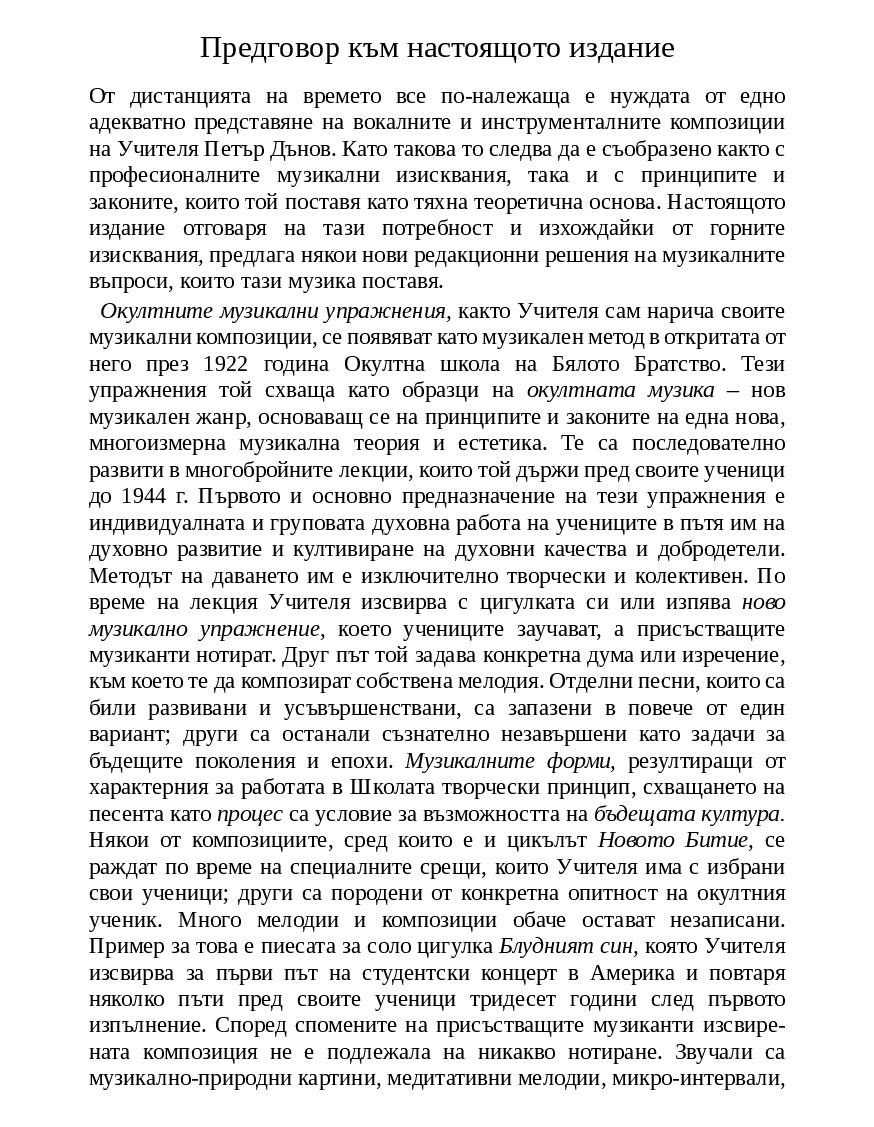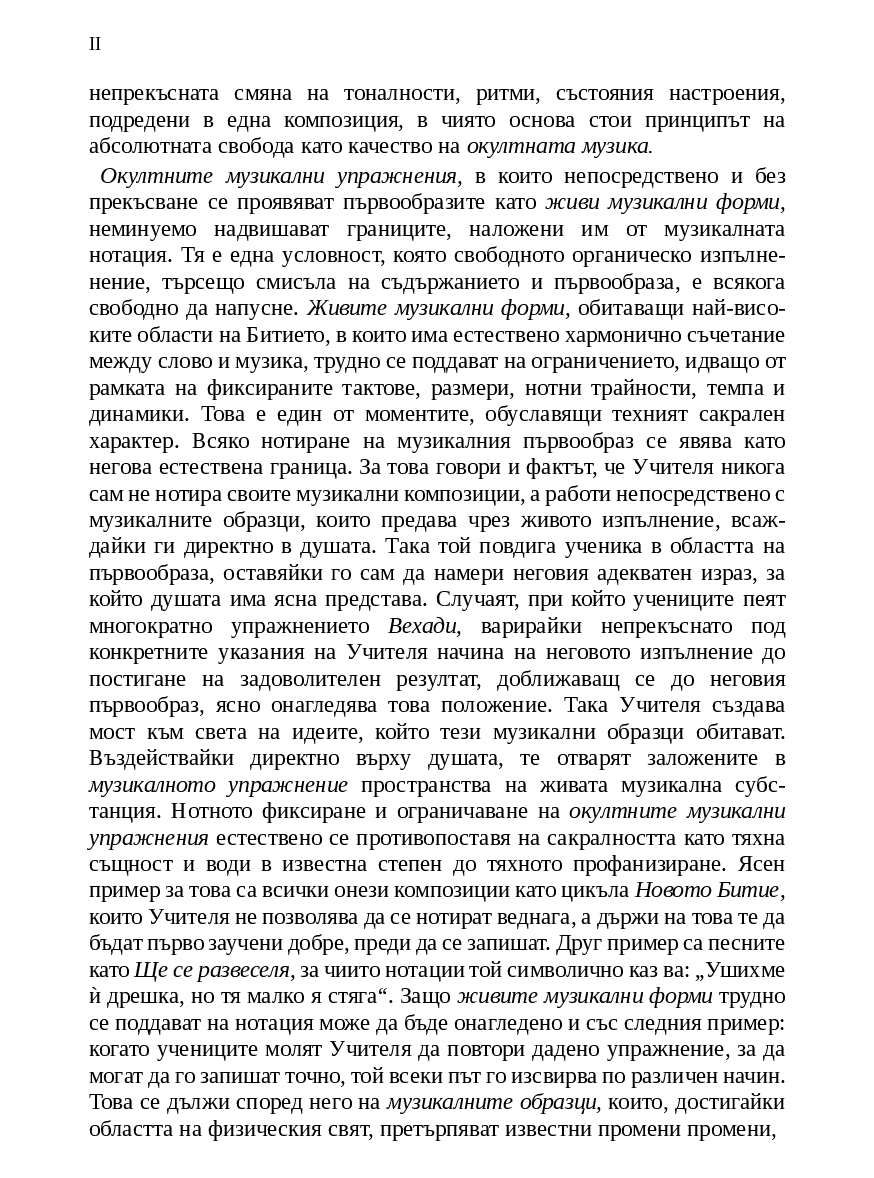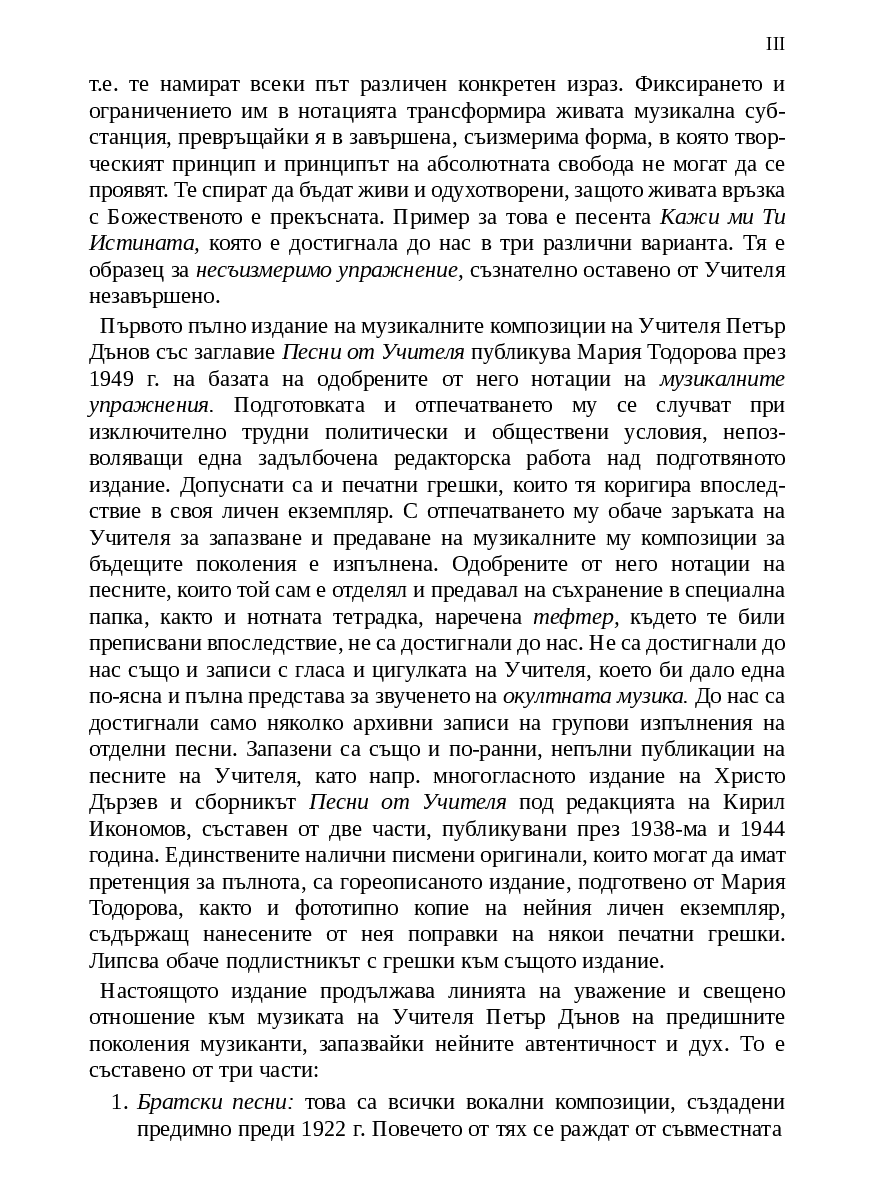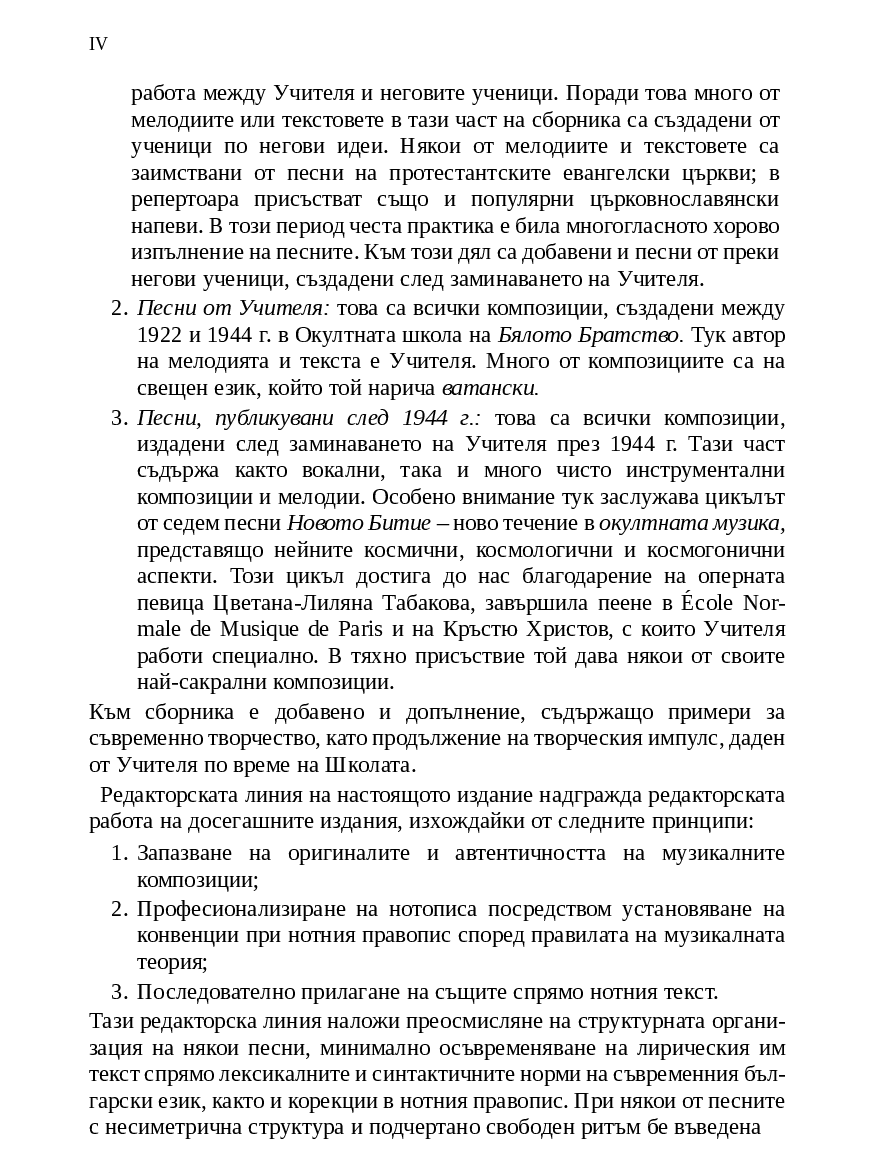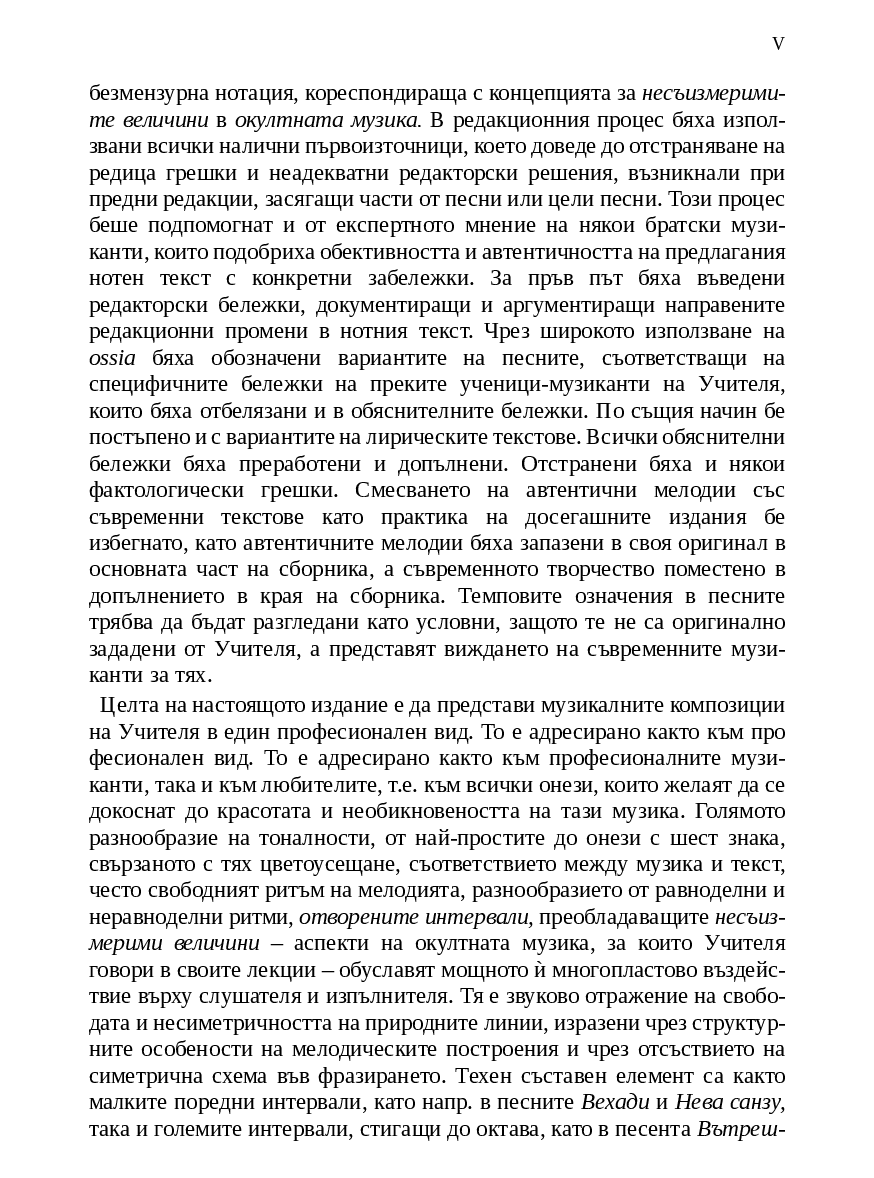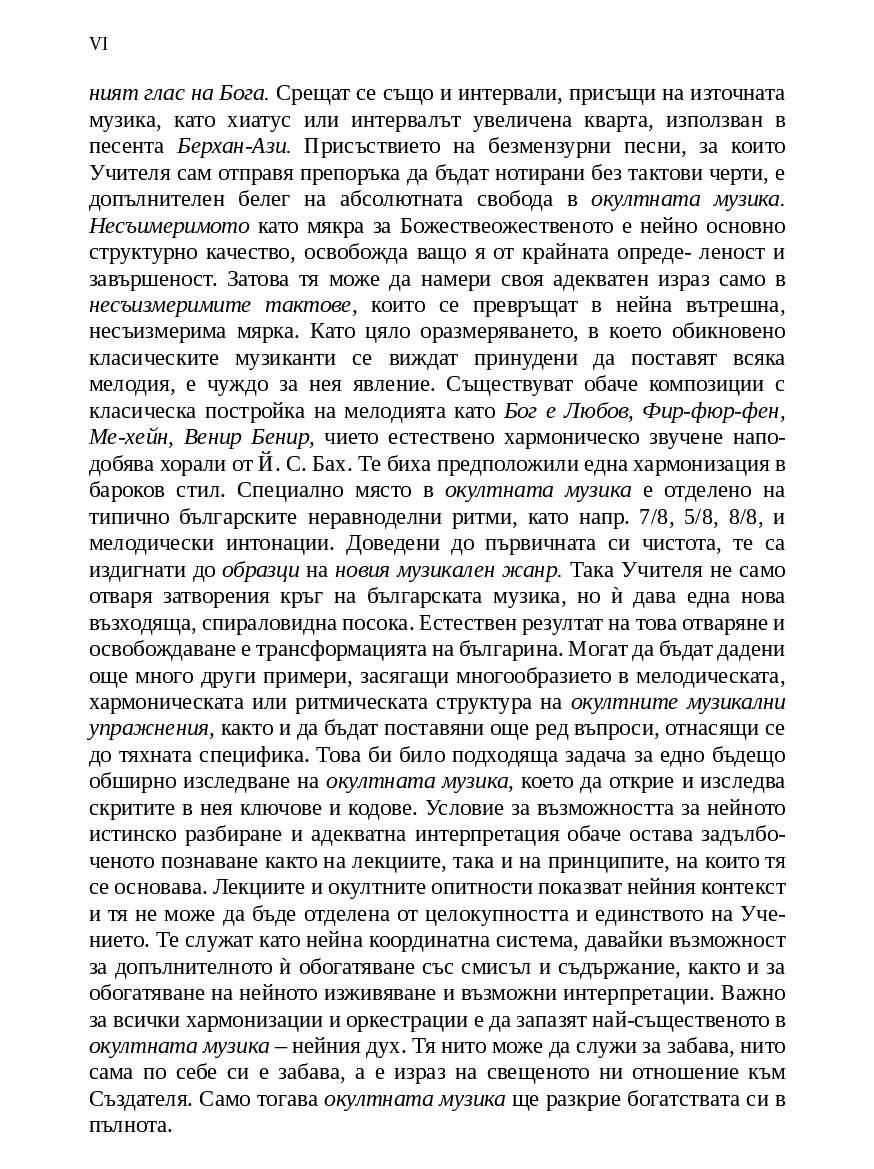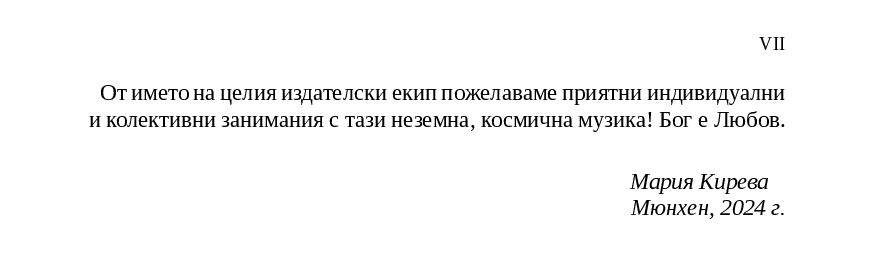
\version "2.24.4"

% include paper part and global functions
\include "include/globals.ily"

\bookpart {
  \paper {
    print-all-headers = ##t
    print-page-number = ##t
    print-first-page-number = ##f
    page-number-type = #'roman-upper


    % put page numbers on the bottom
    oddHeaderMarkup = \markup {

      \fill-line {
        """"
        \if \should-print-page-number  \abs-fontsize #9 {
          \fromproperty #'page:page-number-string

        }
      }
    }
    evenHeaderMarkup = \markup {

      \fill-line {
        \if \should-print-page-number \abs-fontsize #9 {
          \fromproperty #'page:page-number-string
          ""
        }
      }
    }

    oddFooterMarkup = \markup ""

    evenFooterMarkup = ""
    left-margin = 1.5\cm
    right-margin = 1.5\cm
    top-margin = 1\cm
    bottom-margin = 1.2\cm
    ragged-bottom = ##t % do not spread the staves to fill the whole vertical space
    top-markup-spacing.basic-distance = 8\mm
    top-system-spacing.basic-distance = 10\mm

    % change distance between staves
    system-system-spacing =
    #'((basic-distance . 16)
       (minimum-distance . 6)
       (padding . 1)
       (stretchability . 12))
  }

  \tocItem \markup "Предговор към настоящото издание"
  \markup \abs-fontsize #15  { \fill-line {"Предговор към настоящото издание"} }

  \markup \abs-fontsize #11 {
    \vspace #1.5 \override #'(baseline-skip . 3.4)
    \justify {


      От дистанцията на времето все по-належаща е нуждата от едно адекватно представяне на вокалните и инструменталните композиции на Учителя Петър Дънов. Като такова то следва да е съобразено както с професионалните музикални изисквания, така и с принципите и законите, които той поставя като тяхна теоретична основа. Настоящото издание отговаря на тази потребност и изхождайки от горните изисквания, предлага някои нови редакционни решения на музикалните въпроси, които тази музика поставя.



    }
  }

  \markup \abs-fontsize #11 {
    \vspace #0.9  \override #'(baseline-skip . 3.4)
    \justify {
      \hspace #1.5
      \italic {Окултните} \italic {музикални} \italic {упражнения,} както Учителя сам нарича своите музикални композиции, се появяват като музикален метод в откритата от него през 1922 година Окултна школа на Бялото Братство. Тези упражнения той схваща като образци на \italic {окултната} \italic {музика} – нов музикален жанр, основаващ се на принципите и законите на една нова, многоизмерна музикална теория и естетика. Те са последователно развити в многобройните лекции, които той държи пред своите ученици до 1944 г. Първото и основно предназначение на тези упражнения е индивидуалната и груповата духовна работа на учениците в пътя им на духовно развитие и култивиране на духовни качества и добродетели. Методът на даването им е изключително творчески и колективен. По време на лекция Учителя изсвирва с цигулката си или изпява \italic {ново} \italic {музикално} \italic {упражнение,} което учениците заучават, а присъстващите музиканти нотират. Друг път той задава конкретна дума или  изречение, към което те да композират собствена мелодия. Отделни песни, които са били развивани и усъвършенствани, са запазени в повече от един вариант; други са останали съзнателно незавършени като задачи за бъдещите поколения и епохи.  \italic {Музикалните} \italic {форми,} резултиращи от характерния за работата в Школата творчески принцип, схващането на песента като \italic {процес} са условие за възможността на \italic {бъдещата} \italic {култура.} Някои от композициите, сред които е и цикълът \italic {Новото} \italic {Битие,} се раждат по време на специалните срещи, които Учителя има с избрани свои ученици; други са породени от конкретна опитност на окултния ученик. Много мелодии и композиции обаче остават незаписани. Пример за това е пиесата за соло цигулка \italic {Блудният} \italic {син,} която Учителя изсвирва за първи път на студентски концерт в Америка и повтаря няколко пъти пред своите ученици тридесет години след първото изпълнение. Според спомените на присъстващите музиканти изсвире- ната композиция не е подлежала на никакво нотиране. Звучали са музикално-природни картини, медитативни мелодии, микро-интервали,


    }
  }

  \markup \abs-fontsize #11 {
    \override #'(baseline-skip . 3.4)
    \justify {

      непрекъсната смяна на тоналности, ритми, състояния настроения, подредени в една композиция, в чиято основа стои принципът на абсолютната свобода като качество на \italic{окултната} \italic {музика.}

    }
  }

  \markup \abs-fontsize #11 {
    \vspace #0.9  \override #'(baseline-skip . 3.4)
    \justify {
      \hspace #1.5

      \italic{Окултните} \italic{музикални} \italic{упражнения,} в които непосредствено и без прекъсване се проявяват първообразите като \italic{живи} \italic{музикални} \italic{форми,} неминуемо надвишават границите, наложени им от музикалната нотация. Тя е една условност, която свободното органическо изпълне- нение, търсещо смисъла на съдържанието и първообраза, е всякога свободно да напусне.  \italic{Живите} \italic{музикални} \italic{форми,} обитаващи най-висо- ките области на Битието, в които има естествено хармонично съчетание между слово и музика, трудно се поддават на ограничението, идващо от рамката на фиксираните тактове, размери, нотни трайности, темпа и динамики. Това е един от моментите, обуславящи техният сакрален характер. Всяко нотиране на музикалния първообраз се явява като негова естествена граница. За това говори и фактът, че Учителя никога сам не нотира своите музикални композиции, а работи непосредствено с  музикалните образци, които предава чрез живото изпълнение, всаж- дайки ги директно в душата. Така той  повдига ученика в областта на първообраза, оставяйки го сам да намери неговия адекватен израз, за който душата има ясна представа. Случаят, при който учениците пеят многократно упражнението \italic{Вехади,} варирайки непрекъснато под конкретните указания на Учителя начина на неговото изпълнение до постигане на задоволителен резултат, доближаващ се до неговия първообраз, ясно онагледява това положение. Така Учителя създава мост към света на идеите, който тези музикални образци обитават. Въздействайки директно върху душата, те отварят заложените в \italic{музикалното} \italic{упражнение} пространства на живата музикална субс- танция. Нотното фиксиране и ограничаване на \italic{окултните} \italic{музикални} \italic{упражнения} естествено се противопоставя на сакралността като тяхна същност и води в известна степен до тяхното профанизиране. Ясен пример за това са всички онези композиции като цикъла \italic{Новото} \italic{Битие,} които Учителя не позволява да се нотират веднага, а държи на това те да бъдат първо заучени добре, преди да се запишат. Друг пример са песните като \italic{Ще} \italic{се }\italic{развеселя,} за чиито нотации той символично каз ва: „Ушихме ѝ дрешка, но тя малко я стяга“. Защо \italic{живите} \italic{музикални} \italic{форми} трудно се поддават на нотация може да бъде онагледено и със следния пример: когато учениците молят Учителя да повтори дадено упражнение, за да могат да го запишат точно, той всеки път го изсвирвa по различен начин. Това се дължи според него на  \italic{музикалните} \italic{образци,} които, достигайки областта на физическия свят, претърпяват известни промени промени,

    }
  }

  \markup \abs-fontsize #11 {
    \override #'(baseline-skip . 3.4)
    \justify {
      т.е. те намират всеки път различен конкретен израз. Фиксирането и ограничението им в нотацията трансформира живата музикална суб- станция, превръщайки я в завършена, съизмерима форма, в която твор- ческият принцип и принципът на абсолютната свобода не могат да се проявят. Те спират да бъдат живи и одухотворени, защото живата връзка с Божественото е прекъсната. Пример за това е песента \italic{Кажи} \italic{ми} \italic{Ти} \italic{Истината,} която е достигнала до нас в три различни варианта. Тя е образец за \italic{несъизмеримо упражнение,} съзнателно оставено от Учителя незавършено.
    }
  }

  \markup \abs-fontsize #11 {
    \vspace #0.9  \override #'(baseline-skip . 3.4)
    \justify {
      \hspace #1.5
      Първото пълно издание на музикалните композиции на Учителя Петър Дънов със заглавие \italic {Песни} \italic {от} \italic {Учителя} публикува Мария Тодорова през 1949 г. на базата на одобрените от него нотации на \italic {музикалните} \italic {упражнения.} Подготовката и отпечатването му се случват при изключително трудни политически и обществени условия, непоз- воляващи една задълбочена редакторска работа над подготвяното издание. Допуснати са и печатни грешки, които тя коригира впослед- ствие в своя личен екземпляр. С отпечатването му обаче заръката на Учителя за запазване и предаване на музикалните му композиции за бъдещите поколения е изпълнена. Одобрените от него нотации на песните, които той сам е отделял и предавал на съхранение в специална папка, както и нотната тетрадка, наречена \italic {тефтер,} където те били преписвани впоследствие, не са достигнали до нас. Не са достигнали до нас също и записи с гласа и цигулката на Учителя, което би дало една по-ясна и пълна представа за звученето на \italic {окултната} \italic {музика.} До нас са достигнали само няколко архивни записи на групови изпълнения на отделни песни. Запазени са също и по-ранни, непълни публикации на песните на Учителя, като напр. многогласното издание на Христо Дързев и сборникът \italic {Песни} \italic {от} \italic {Учителя} под редакцията на Кирил Икономов, съставен от две части, публикувани през 1938-ма и 1944 година. Единствените налични писмени оригинали, които могат да имат претенция за пълнота, са гореописаното издание, подготвено от Мария Тодорова, както и фототипно копие на нейния личен екземпляр, съдържащ нанесените от нея поправки на някои печатни грешки. Липсва обаче подлистникът с грешки към същото издание.
    }
  }
  \markup \abs-fontsize #11 {
    \vspace #0.9  \override #'(baseline-skip . 3.4)
    \justify {
      \hspace #1.5
      Настоящото издание продължава линията на уважение и свещено отношение към музиката на Учителя Петър Дънов на предишните поколения музиканти, запазвайки нейните автентичност и дух. То е съставено от три части:
    }
  }
  \markup  \override #'(line-width . 83.3) \abs-fontsize #11  {
    \override #'(baseline-skip . 3.4)  \vspace #1 \column {
      "    1."
    }
    \hspace #0.5
    \override #'(baseline-skip . 3.4) \column {
      \justify {
        \italic {Братски песни: } това са всички вокални композиции, създадени предимно преди 1922 г. Повечето от тях се раждат от съвместната
      }
    }
  }

  \markup  \override #'(line-width . 83.3) \abs-fontsize #11  {
    \override #'(baseline-skip . 3.4) \column {
      "      "
    }
    \hspace #0.5
    \override #'(baseline-skip . 3.4) \column {
      \justify {
        работа между Учителя и неговите ученици. Поради това много от мелодиите или текстовете в тази част на сборника са създадени от ученици по негови идеи. Някои от мелодиите  и текстовете са заимствани от песни на протестантските евангелски църкви; в репертоара присъстват също и популярни църковнославянски напеви. В този период честа практика е била многогласното хорово изпълнение на песните. Към този дял са добавени и песни от преки негови ученици, създадени след заминаването на Учителя.
      }
    }
  }

  \markup \override #'(line-width . 83.3) \abs-fontsize #11 {
    \vspace #0.9  \override #'(baseline-skip . 3.4) \column {
      "    2."
    }
    \hspace #0.5
    \override #'(baseline-skip . 3.4) \column {
      \justify {
        \italic { Песни от Учителя: } това са всички композиции, създадени между 1922 и 1944 г. в Окултната школа на \italic {Бялото}
        \italic {Братство.} Тук автор на мелодията и текста е Учителя. Много от композициите са на свещен език, който той
        нарича \italic {ватански.}
      }
    }
  }

  \markup \override #'(line-width . 83.3) \abs-fontsize #11 {
    \vspace #0.9  \override #'(baseline-skip . 3.4) \column {
      "    3."
    }
    \hspace #0.5
    \override #'(baseline-skip . 3.4) \column {
      \justify {
        \italic {Песни, публикувани след 1944 г.:  } това са всички композиции, издадени след заминаването на Учителя през 1944 г.
        Тази част съдържа както вокални, така и много чисто инструментални композиции и мелодии. Особено внимание тук заслужава цикълът от седем песни \italic {Новото} \italic{Битие} – ново течение в \italic {окултната} \italic {музика,} представящо нейните космични, космологични и космогонични аспекти. Този цикъл достига до нас благодарение на оперната певица Цветана-Лиляна Табакова, завършила пеене в École Nor- male de Musique de Paris и на Кръстю Христов, с които Учителя работи специално. В тяхно присъствие той дава някои от своите най-сакрални композиции.
      }
    }
  }
  \markup \abs-fontsize #11 {
    \vspace #0.9 \override #'(baseline-skip . 3.4)
    \justify {
      Към сборника е добавено и допълнение, съдържащо примери за съвременно творчество, като продължение на творческия импулс, даден от Учителя по време на Школата.
    }
  }

  \markup \abs-fontsize #11 {
    \vspace #0.9  \override #'(baseline-skip . 3.4)
    \justify {
      \hspace #1.5
      Редакторската линия на настоящото издание надгражда редакторската работа на досегашните издания, изхождайки от следните принципи:
    }
  }


  \markup \override #'(line-width . 83.3) \abs-fontsize #11 {
    \override #'(baseline-skip . 3.4) \vspace #1 \column {
      "    1."
    }
    \hspace #0.5
    \override #'(baseline-skip . 3.4) \column {
      \justify {
        Запазване на оригиналите и автентичността на музикалните композиции;
      }
    }
  }
  \markup \override #'(line-width . 83.3) \abs-fontsize #11 {
    \vspace #0.9  \override #'(baseline-skip . 3.4) \column {
      "    2."
    }
    \hspace #0.5
    \override #'(baseline-skip . 3.4) \column {
      \justify {
        Професионализиране на нотописа посредством установяване на конвенции при нотния правопис според правилата на музикалната теория;
      }
    }
  }

  \markup \override #'(line-width . 83.3) \abs-fontsize #11 {
    \vspace #0.9 \override #'(baseline-skip . 3.4) \column {
      "    3."
    }
    \hspace #0.5
    \override #'(baseline-skip . 3.4) \column {
      \justify {
        Последователно прилагане на същите спрямо нотния текст.
      }
    }
  }

  \markup \abs-fontsize #11 {
    \vspace #0.9  \override #'(baseline-skip . 3.4)
    \justify {
      Tази редакторска линия наложи преосмисляне на структурната органи- зация на някои песни, минимално осъвременяване на лирическия им текст спрямо лексикалните и синтактичните норми на съвременния бъл- гарски език, както и корекции в нотния правопис. При някои от песните с несиметрична структура и подчертано свободен ритъм бе въведена

    }
  }
  \markup \abs-fontsize #11 {
    \vspace #1  \override #'(baseline-skip . 3.4)
    \justify {
      безмензурна нотация, кореспондираща с концепцията за \italic"несъизмерими-" \italic"те" \italic"величини" в \italic"окултната" \italic"музика." В редакционния процес бяха изпол- звани всички налични първоизточници, което доведе до отстраняване на редица грешки и неадекватни редакторски решения, възникнали при предни редакции, засягащи части от песни или цели песни. Този процес беше подпомогнат и от експертното мнение на някои братски музи- канти, които подобриха обективността и автентичността на предлагания нотен текст с конкретни забележки. За пръв път бяха въведени редакторски бележки, документиращи и аргументиращи направените редакционни промени в нотния текст. Чрез широкото използване на \italic {ossia} бяха обозначени вариантите на песните, съответстващи на специфичните бележки на преките ученици-музиканти на Учителя, които бяха отбелязани и в обяснителните бележки. По същия начин бе постъпено и с вариантите на лирическите текстове. Всички обяснителни бележки бяха преработени и допълнени. Отстранени бяха и някои фактологически грешки. Смесването на автентични мелодии със съвременни текстове като практика на досегашните издания бе избегнато, като автентичните мелодии бяха запазени в своя оригинал в основната част на сборника, а съвременното творчество поместено в допълнението в края на сборника. Темповите означения в песните трябва да бъдат разгледани като условни, защото те не са оригинално зададени от Учителя, а представят виждането на съвременните музи- канти за тях.

    }
  }
  \markup \abs-fontsize #11 {
    \vspace #1.1 \override #'(baseline-skip . 3.4)
    \justify {
      \hspace #1.5

      Целта на настоящото издание е да представи музикалните композиции на Учителя в един професионален вид. То е адресирано както към про фесионален вид. То е адресирано както към професионалните музи- канти, така и към любителите, т.е. към всички онези, които желаят да се докоснат до красотата и необикновеността на тази музика. Голямото разнообразие на тоналности, от най-простите до онези с шест знака, свързаното с тях цветоусещане, съответствието между музика и текст, често свободният ритъм на мелодията, разнообразието от равноделни и неравноделни ритми, \italic {отворените} \italic {интервали,} преобладаващите \italic {несъиз-} \italic {мерими} \italic {величини} – аспекти на окултната музика, за които Учителя говори в своите лекции – обуславят мощното ѝ многопластово въздейс- твие върху слушателя и изпълнителя. Тя е звуково отражение на свобо- дата и несиметричността на природните линии, изразени чрез структур- ните особености на мелодическите построения и чрез отсъствието на симетрична схема във фразирането. Техен съставен елемент са както малките поредни интервали, като напр. в песните \italic {Вехади} и \italic {Нева санзу,} така и големите интервали, стигащи до октава, като в песента  \italic {Вътреш- }
    }
  }


  \markup \abs-fontsize #11 {
    \override #'(baseline-skip . 3.4)
    \justify {

      \italic {ният глас на Бога.} Срещат се също и интервали, присъщи на източната музика, като хиатус или интервалът увеличена кварта, използван в песента \italic {Берхан-Ази.} Присъствието на безмензурни песни, за които Учителя сам отправя препоръка да бъдат нотирани без тактови черти, е допълнителен белег на абсолютната свобода в \italic {окултната} \italic {музика.} \italic {Несъимеримото} като мякра за Божествеожественото е нейнo основно структурно качество, освобожда ващо я от крайната опреде- леност и завършеност. Затова тя може да намери своя адекватен израз само в \italic {несъизмеримите} \italic {тактове,} които се превръщат в нейна вътрешна, несъизмерима мярка. Като цяло оразмеряването, в което обикновено класическите музиканти се виждат принудени да поставят всяка мелодия, е чуждо за нея явление. Съществуват обаче композиции с класическа постройка на мелодията като \italic {Бог e Любов,} \italic {Фир-фюр-фен,} \italic {Ме-хейн,} \italic {Венир} \italic{ Бенир,} чието естествено  хармоническо звучене напо- добява хорали от Й. С. Бах. Те биха предположили една хармонизация в бароков стил. Специално място в \italic {окултната} \italic {музика} е отделено на типично българските неравноделни ритми, като напр. 7/8, 5/8, 8/8, и мелодически интонации. Доведени до първичната си чистота, те са издигнати до \italic {образци} на \italic {новия} \italic {музикален} \italic {жанр.} Така Учителя не само отваря затворения кръг на българската музика, но ѝ дава една нова възходяща, спираловидна посока. Естествен резултат на това отваряне и освобождаване е трансформацията на българина. Могат да бъдат дадени още много други примери, засягащи многообразието в мелодическата, хармоническата или ритмическата структура на \italic {окултните} \italic {музикални} \italic {упражнения,} както и да бъдат поставяни още ред въпроси, отнасящи се до тяхната специфика. Това би било подходяща задача за едно бъдещо обширно изследване на \italic {окултната} \italic {музика,} което да открие и изследва скритите в нея ключове и кодове. Условие за възможността за нейното истинско разбиране и адекватна интерпретация обаче остава задълбо- ченото познаване както на лекциите, така и на принципите, на които тя се основава. Лекциите и окултните опитности показват нейния контекст и тя не може да бъде отделена от целокупността и единството на Уче- нието. Те служат като нейна координатна система, давайки възможност за допълнителното ѝ обогатяване със смисъл и съдържание, както и за обогатяване на нейното изживяване и възможни интерпретации. Важно за всички хармонизации и оркестрации е да запазят най-същественото в \italic {окултната} \italic {музика} – нейния дух. Тя нито може да служи за забава, нито сама по себе си е забава, а е израз на свещеното ни отношение към Създателя. Само тогава \italic {окултната} \italic {музика} ще разкрие богатствата си в пълнота.



    }
  }




  \markup \abs-fontsize #11 {
    \override #'(baseline-skip . 3.4)
    \justify {
      \hspace #1.5 От името на целия издателски екип пожелаваме приятни индивидуални и колективни занимания с тази неземна, космична музика! Бог е Любов.
    }
  }

  \markup \abs-fontsize #11 \raise #0 \override #'(baseline-skip . 3.4) {
    \column {
      \line {"  "}
      \line {"  "}
      %\fill-line { "" ""  \italic {"Петър Ганев, София    "} }
      \fill-line { "" ""  \italic {"Мария Кирева   "} }
      \fill-line { "" ""  \italic {"Мюнхен, 2024 г."} }
    }
  }

} % bookpart



% Più mosso
% „Weiße Bruderschaft“